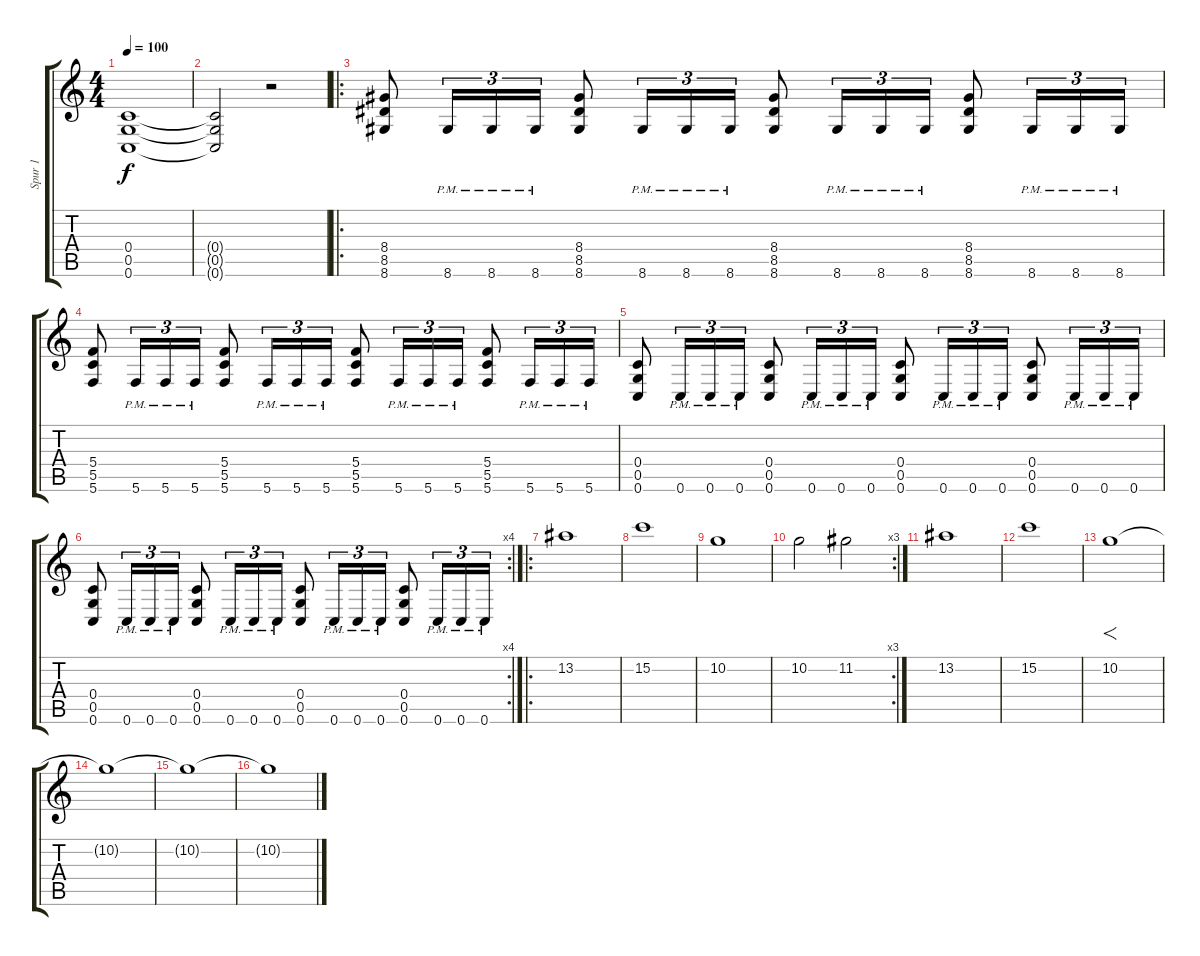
\track ("Spur 1" "Spur 1") {instrument distortionguitar}
\staff {score tabs}
\tuning (D4 A3 F3 C3 G2 C2) {hide}
\ts (4 4)
\tempo 100
\clef g2
\ks c
(0.4 0.5 0.6).1{dy f} |
(0.4{t} 0.5{t} 0.6{t}).2 r.2 |
\ro
(8.4 8.5 8.6).8 8.6{pm}.16{tu (3 2)} 8.6{pm}.16{tu (3 2)} 8.6{pm}.16{tu (3 2)} (8.4 8.5 8.6).8 8.6{pm}.16{tu (3 2)} 8.6{pm}.16{tu (3 2)} 8.6{pm}.16{tu (3 2)} (8.4 8.5 8.6).8 8.6{pm}.16{tu (3 2)} 8.6{pm}.16{tu (3 2)} 8.6{pm}.16{tu (3 2)} (8.4 8.5 8.6).8 8.6{pm}.16{tu (3 2)} 8.6{pm}.16{tu (3 2)} 8.6{pm}.16{tu (3 2)} |
(5.4 5.5 5.6).8 5.6{pm}.16{tu (3 2)} 5.6{pm}.16{tu (3 2)} 5.6{pm}.16{tu (3 2)} (5.4 5.5 5.6).8 5.6{pm}.16{tu (3 2)} 5.6{pm}.16{tu (3 2)} 5.6{pm}.16{tu (3 2)} (5.4 5.5 5.6).8 5.6{pm}.16{tu (3 2)} 5.6{pm}.16{tu (3 2)} 5.6{pm}.16{tu (3 2)} (5.4 5.5 5.6).8 5.6{pm}.16{tu (3 2)} 5.6{pm}.16{tu (3 2)} 5.6{pm}.16{tu (3 2)} |
(0.4 0.5 0.6).8 0.6{pm}.16{tu (3 2)} 0.6{pm}.16{tu (3 2)} 0.6{pm}.16{tu (3 2)} (0.4 0.5 0.6).8 0.6{pm}.16{tu (3 2)} 0.6{pm}.16{tu (3 2)} 0.6{pm}.16{tu (3 2)} (0.4 0.5 0.6).8 0.6{pm}.16{tu (3 2)} 0.6{pm}.16{tu (3 2)} 0.6{pm}.16{tu (3 2)} (0.4 0.5 0.6).8 0.6{pm}.16{tu (3 2)} 0.6{pm}.16{tu (3 2)} 0.6{pm}.16{tu (3 2)} |
\rc 4
(0.4 0.5 0.6).8 0.6{pm}.16{tu (3 2)} 0.6{pm}.16{tu (3 2)} 0.6{pm}.16{tu (3 2)} (0.4 0.5 0.6).8 0.6{pm}.16{tu (3 2)} 0.6{pm}.16{tu (3 2)} 0.6{pm}.16{tu (3 2)} (0.4 0.5 0.6).8 0.6{pm}.16{tu (3 2)} 0.6{pm}.16{tu (3 2)} 0.6{pm}.16{tu (3 2)} (0.4 0.5 0.6).8 0.6{pm}.16{tu (3 2)} 0.6{pm}.16{tu (3 2)} 0.6{pm}.16{tu (3 2)} |
\ro
13.2.1 |
15.2.1 |
10.2.1 |
\rc 3
10.2.2 11.2.2 |
13.2.1 |
15.2.1 |
10.2.1{f} |
10.2{t}.1 |
10.2{t}.1 |
10.2{t}.1
